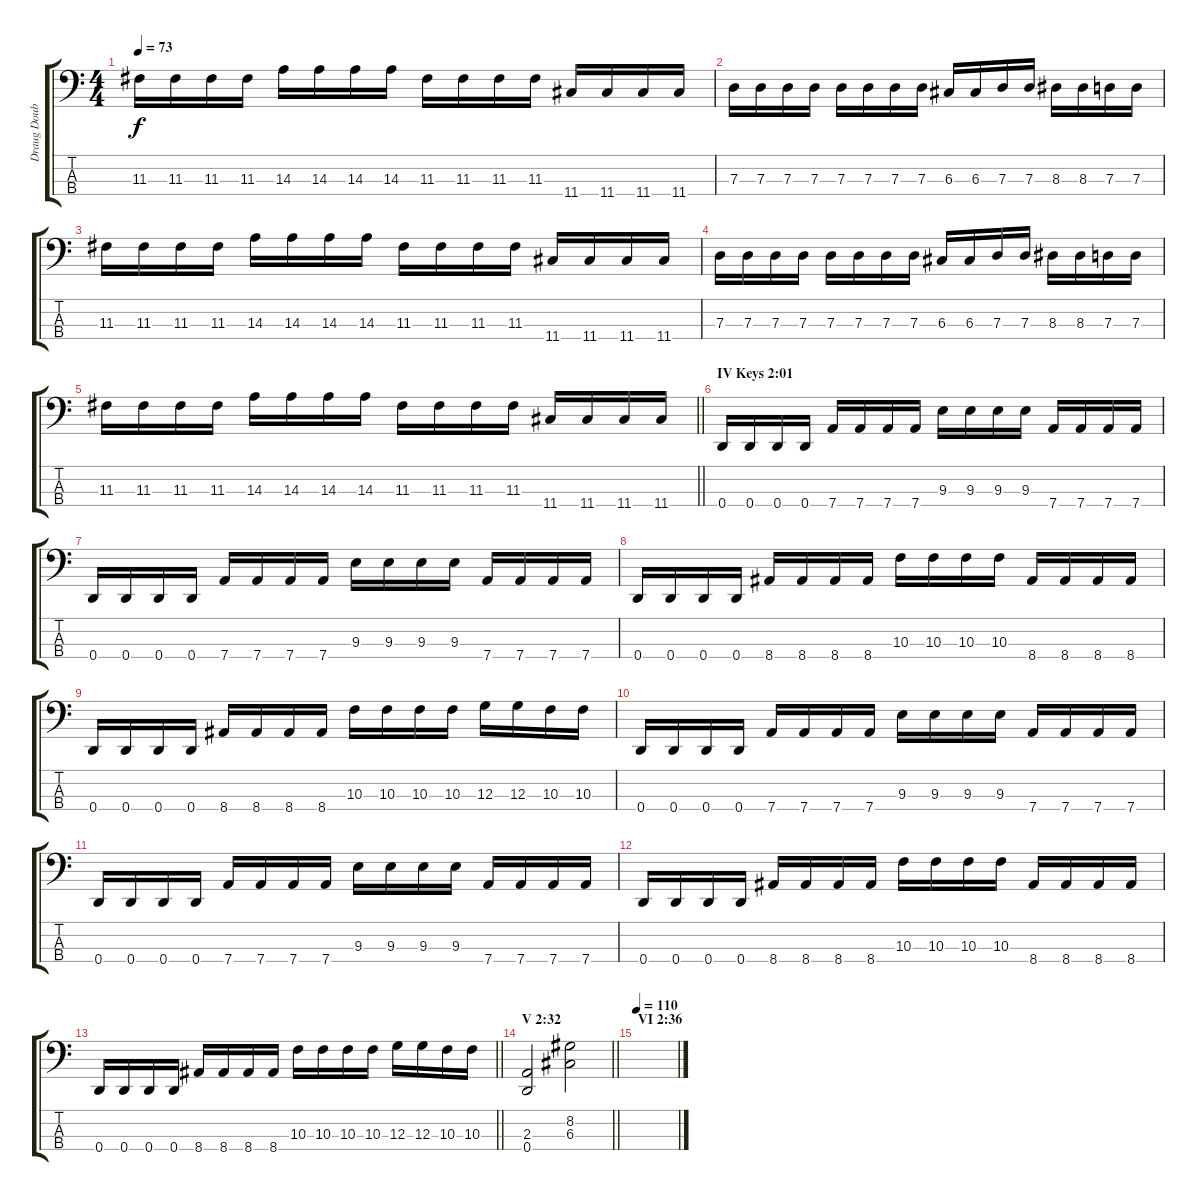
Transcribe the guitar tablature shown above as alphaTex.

\track ("Draug Double" "Draug Doub") {instrument electricbasspick}
\staff {score tabs}
\tuning (F2 C2 G1 D1) {hide}
\ts (4 4)
\tempo 73
\clef f4
\ks c
11.3.16{dy f} 11.3.16 11.3.16 11.3.16 14.3.16 14.3.16 14.3.16 14.3.16 11.3.16 11.3.16 11.3.16 11.3.16 11.4.16 11.4.16 11.4.16 11.4.16 |
7.3.16 7.3.16 7.3.16 7.3.16 7.3.16 7.3.16 7.3.16 7.3.16 6.3.16 6.3.16 7.3.16 7.3.16 8.3.16 8.3.16 7.3.16 7.3.16 |
11.3.16 11.3.16 11.3.16 11.3.16 14.3.16 14.3.16 14.3.16 14.3.16 11.3.16 11.3.16 11.3.16 11.3.16 11.4.16 11.4.16 11.4.16 11.4.16 |
7.3.16 7.3.16 7.3.16 7.3.16 7.3.16 7.3.16 7.3.16 7.3.16 6.3.16 6.3.16 7.3.16 7.3.16 8.3.16 8.3.16 7.3.16 7.3.16 |
\barLineRight lightlight
11.3.16 11.3.16 11.3.16 11.3.16 14.3.16 14.3.16 14.3.16 14.3.16 11.3.16 11.3.16 11.3.16 11.3.16 11.4.16 11.4.16 11.4.16 11.4.16 |
\section ("" "IV Keys 2:01")
0.4.16 0.4.16 0.4.16 0.4.16 7.4.16 7.4.16 7.4.16 7.4.16 9.3.16 9.3.16 9.3.16 9.3.16 7.4.16 7.4.16 7.4.16 7.4.16 |
0.4.16 0.4.16 0.4.16 0.4.16 7.4.16 7.4.16 7.4.16 7.4.16 9.3.16 9.3.16 9.3.16 9.3.16 7.4.16 7.4.16 7.4.16 7.4.16 |
0.4.16 0.4.16 0.4.16 0.4.16 8.4.16 8.4.16 8.4.16 8.4.16 10.3.16 10.3.16 10.3.16 10.3.16 8.4.16 8.4.16 8.4.16 8.4.16 |
0.4.16 0.4.16 0.4.16 0.4.16 8.4.16 8.4.16 8.4.16 8.4.16 10.3.16 10.3.16 10.3.16 10.3.16 12.3.16 12.3.16 10.3.16 10.3.16 |
0.4.16 0.4.16 0.4.16 0.4.16 7.4.16 7.4.16 7.4.16 7.4.16 9.3.16 9.3.16 9.3.16 9.3.16 7.4.16 7.4.16 7.4.16 7.4.16 |
0.4.16 0.4.16 0.4.16 0.4.16 7.4.16 7.4.16 7.4.16 7.4.16 9.3.16 9.3.16 9.3.16 9.3.16 7.4.16 7.4.16 7.4.16 7.4.16 |
0.4.16 0.4.16 0.4.16 0.4.16 8.4.16 8.4.16 8.4.16 8.4.16 10.3.16 10.3.16 10.3.16 10.3.16 8.4.16 8.4.16 8.4.16 8.4.16 |
\barLineRight lightlight
0.4.16 0.4.16 0.4.16 0.4.16 8.4.16 8.4.16 8.4.16 8.4.16 10.3.16 10.3.16 10.3.16 10.3.16 12.3.16 12.3.16 10.3.16 10.3.16 |
\section ("" "V 2:32")
\barLineRight lightlight
(2.3 0.4).2 (8.2 6.3).2 |
\section ("" "VI 2:36")
\tempo 110
